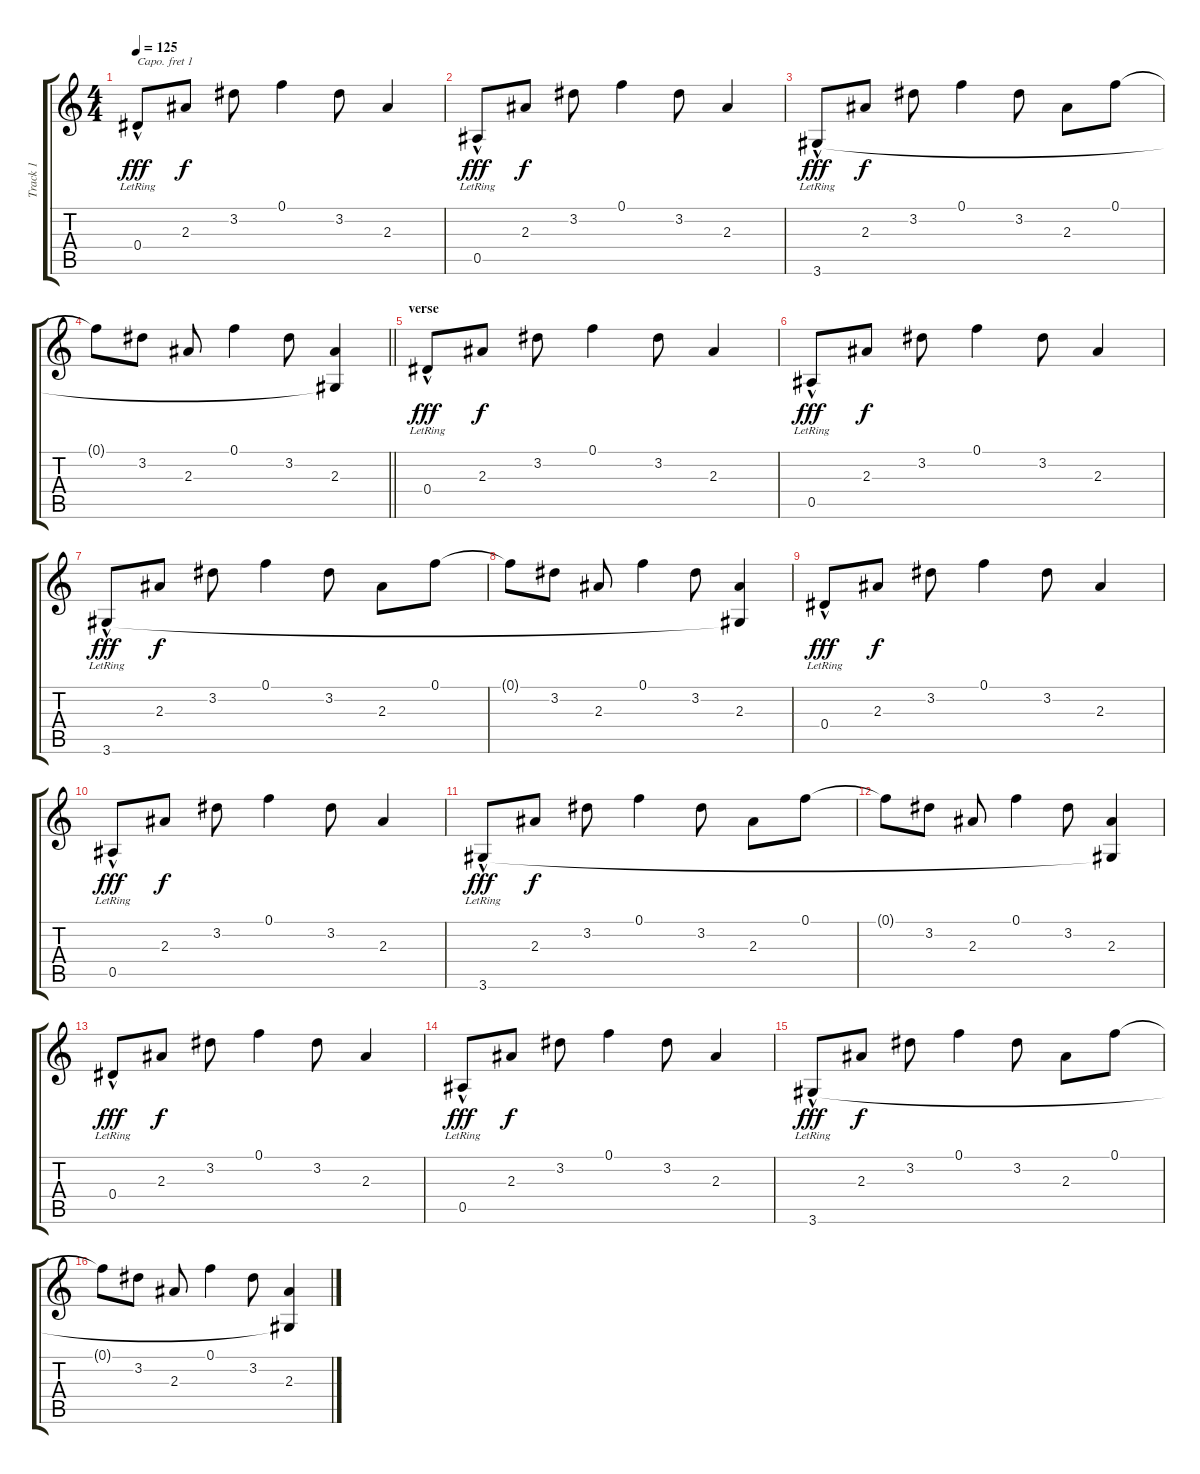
\track ("Track 1" "Track 1") {instrument acousticguitarsteel}
\staff {score tabs}
\capo 1
\tuning (E4 B3 G3 D3 A2 E2) {hide}
\ts (4 4)
\tempo 125
\clef g2
\ks c
0.4{hac lr}.8{dy fff} 2.3.8{dy f} 3.2.8 0.1.4 3.2.8 2.3.4 |
0.5{hac lr}.8{dy fff} 2.3.8{dy f} 3.2.8 0.1.4 3.2.8 2.3.4 |
3.6{hac lr}.8{dy fff} 2.3.8{dy f} 3.2.8 0.1.4 3.2.8 2.3.8 0.1.8 |
\barLineRight lightlight
0.1{t}.8 3.2.8 2.3.8 0.1.4 3.2.8 (2.3 3.6{t}).4 |
\section ("" "verse")
0.4{hac lr}.8{dy fff} 2.3.8{dy f} 3.2.8 0.1.4 3.2.8 2.3.4 |
0.5{hac lr}.8{dy fff} 2.3.8{dy f} 3.2.8 0.1.4 3.2.8 2.3.4 |
3.6{hac lr}.8{dy fff} 2.3.8{dy f} 3.2.8 0.1.4 3.2.8 2.3.8 0.1.8 |
0.1{t}.8 3.2.8 2.3.8 0.1.4 3.2.8 (2.3 3.6{t}).4 |
0.4{hac lr}.8{dy fff} 2.3.8{dy f} 3.2.8 0.1.4 3.2.8 2.3.4 |
0.5{hac lr}.8{dy fff} 2.3.8{dy f} 3.2.8 0.1.4 3.2.8 2.3.4 |
3.6{hac lr}.8{dy fff} 2.3.8{dy f} 3.2.8 0.1.4 3.2.8 2.3.8 0.1.8 |
0.1{t}.8 3.2.8 2.3.8 0.1.4 3.2.8 (2.3 3.6{t}).4 |
0.4{hac lr}.8{dy fff} 2.3.8{dy f} 3.2.8 0.1.4 3.2.8 2.3.4 |
0.5{hac lr}.8{dy fff} 2.3.8{dy f} 3.2.8 0.1.4 3.2.8 2.3.4 |
3.6{hac lr}.8{dy fff} 2.3.8{dy f} 3.2.8 0.1.4 3.2.8 2.3.8 0.1.8 |
0.1{t}.8 3.2.8 2.3.8 0.1.4 3.2.8 (2.3 3.6{t}).4
